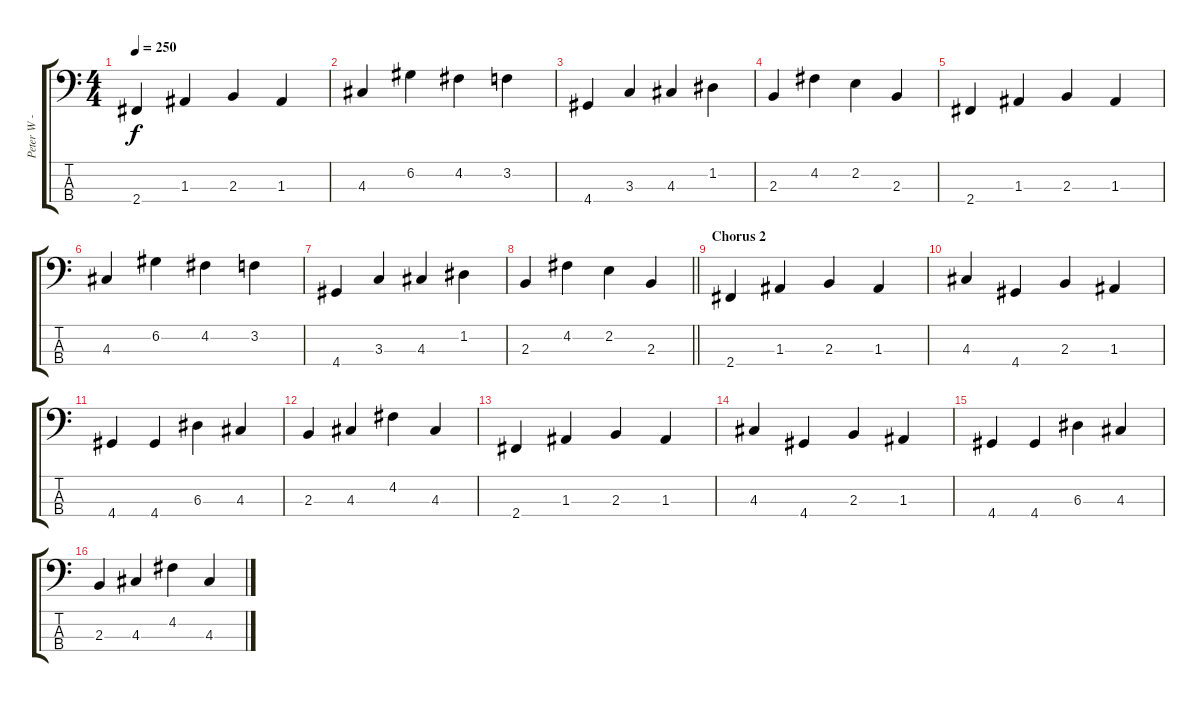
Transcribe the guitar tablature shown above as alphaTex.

\track ("Peter W - Bass" "Peter W - ") {instrument electricbassfinger}
\staff {score tabs}
\tuning (G2 D2 A1 E1) {hide}
\ts (4 4)
\tempo 250
\clef f4
\ks c
2.4.4{dy f} 1.3.4 2.3.4 1.3.4 |
4.3.4 6.2.4 4.2.4 3.2.4 |
4.4.4 3.3.4 4.3.4 1.2.4 |
2.3.4 4.2.4 2.2.4 2.3.4 |
2.4.4 1.3.4 2.3.4 1.3.4 |
4.3.4 6.2.4 4.2.4 3.2.4 |
4.4.4 3.3.4 4.3.4 1.2.4 |
\barLineRight lightlight
2.3.4 4.2.4 2.2.4 2.3.4 |
\section ("" "Chorus 2")
2.4.4 1.3.4 2.3.4 1.3.4 |
4.3.4 4.4.4 2.3.4 1.3.4 |
4.4.4 4.4.4 6.3.4 4.3.4 |
2.3.4 4.3.4 4.2.4 4.3.4 |
2.4.4 1.3.4 2.3.4 1.3.4 |
4.3.4 4.4.4 2.3.4 1.3.4 |
4.4.4 4.4.4 6.3.4 4.3.4 |
2.3.4 4.3.4 4.2.4 4.3.4
